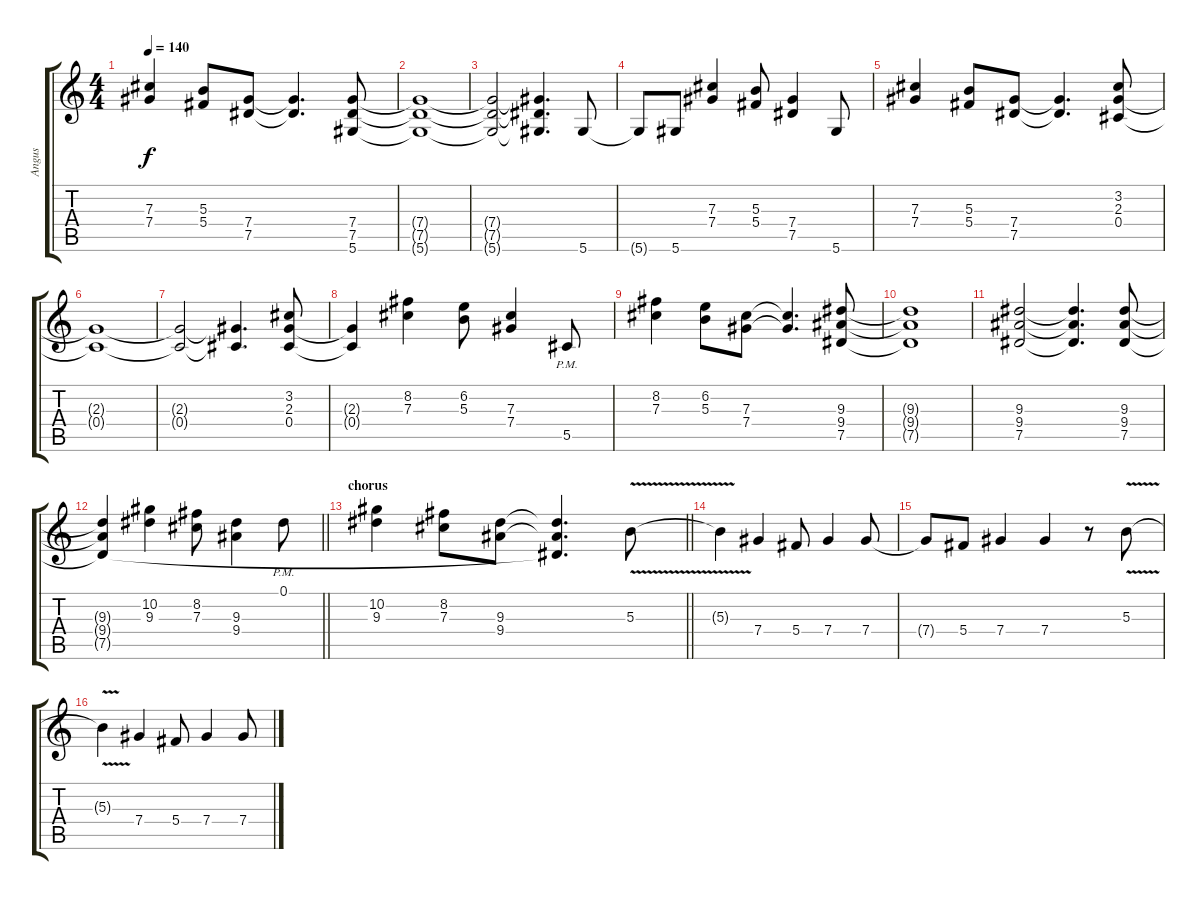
\track ("Angus" "Angus") {instrument overdrivenguitar}
\staff {score tabs}
\tuning (Eb4 Bb3 Gb3 Db3 Ab2 Eb2) {hide}
\ts (4 4)
\tempo 140
\clef g2
\ks c
(7.3 7.4).4{dy f} (5.3 5.4).8 (7.4 7.5).8 (7.4{t} 7.5{t}).4{d} (7.4 7.5 5.6).8 |
(7.4{t} 7.5{t} 5.6{t}).1 |
(7.4{t} 7.5{t} 5.6{t}).2 (7.4{t} 7.5{t} 5.6{t}).4{d} 5.6.8 |
5.6{t}.8 5.6.8 (7.3 7.4).4 (5.3 5.4).8 (7.4 7.5).4 5.6.8 |
(7.3 7.4).4 (5.3 5.4).8 (7.4 7.5).8 (7.4{t} 7.5{t}).4{d} (3.2 2.3 0.4).8 |
(2.3{t} 0.4{t}).1 |
(2.3{t} 0.4{t}).2 (2.3{t} 0.4{t}).4{d} (3.2 2.3 0.4).8 |
(2.3{t} 0.4{t}).4 (8.2 7.3).4 (6.2 5.3).8 (7.3 7.4).4 5.5{pm}.8 |
(8.2 7.3).4 (6.2 5.3).8 (7.3 7.4).8 (7.3{t} 7.4{t}).4{d} (9.3 9.4 7.5).8 |
(9.3{t} 9.4{t} 7.5{t}).1 |
(9.3 9.4 7.5).2 (9.3{t} 9.4{t} 7.5{t}).4{d} (9.3 9.4 7.5).8 |
\barLineRight lightlight
(9.3{t} 9.4{t} 7.5{t}).4 (10.2 9.3).4 (8.2 7.3).8 (9.3 9.4).4 0.1{pm}.8 |
\section ("" "chorus")
\barLineRight lightlight
(10.2 9.3).4 (8.2 7.3).8 (9.3 9.4).8 (9.3{t} 9.4{t} 7.5{t}).4{d} 5.3{v}.8 |
5.3{t}.4 7.4.4 5.4.8 7.4.4 7.4.8 |
7.4{t}.8 5.4.8 7.4.4 7.4.4 r.8 5.3{v}.8 |
5.3{t}.4 7.4.4 5.4.8 7.4.4 7.4.8
